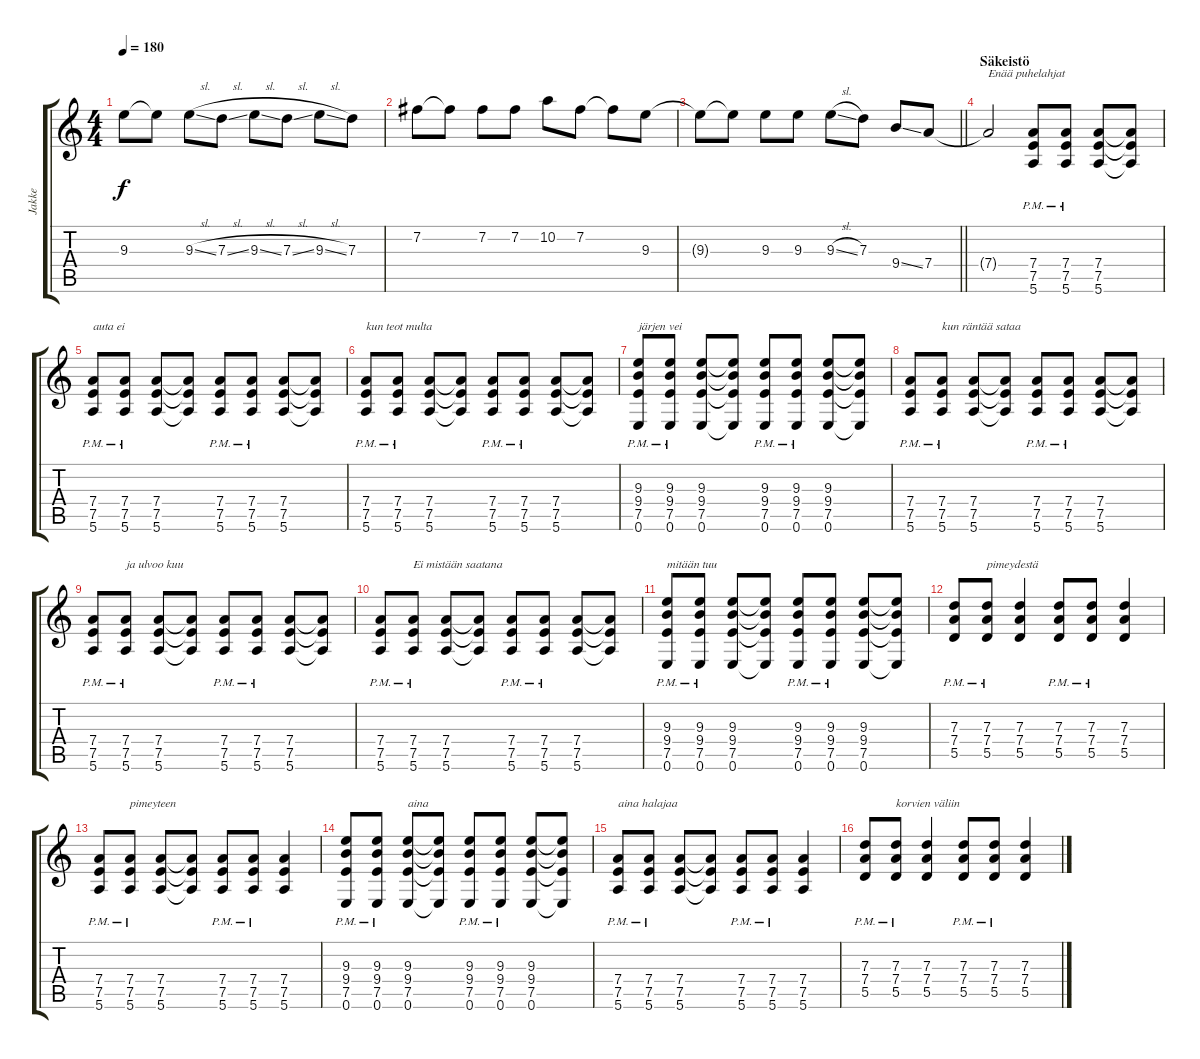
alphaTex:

\track ("Jakke" "Jakke") {instrument overdrivenguitar}
\staff {score tabs}
\tuning (E4 B3 G3 D3 A2 E2) {hide}
\ts (4 4)
\tempo 180
\clef g2
\ks c
9.3{t}.8{dy f} 9.3{t}.8 9.3{sl}.8 7.3{sl}.8 9.3{sl}.8 7.3{sl}.8 9.3{sl}.8 7.3.8 |
7.2.8 7.2{t}.8 7.2.8 7.2.8 10.2.8 7.2.8 7.2{t}.8 9.3.8 |
\barLineRight lightlight
9.3{t}.8 9.3{t}.8 9.3.8 9.3.8 9.3{sl}.8 7.3.8 9.4{ss}.8 7.4.8 |
\section ("" "Säkeistö")
7.4{t}.2{txt "Enää puhelahjat" volume 13} (7.4{pm} 7.5{pm} 5.6{pm}).8 (7.4{pm} 7.5{pm} 5.6{pm}).8 (7.4 7.5 5.6).8 (7.4{t} 7.5{t} 5.6{t}).8 |
(7.4{pm} 7.5{pm} 5.6{pm}).8{txt "auta ei"} (7.4{pm} 7.5{pm} 5.6{pm}).8 (7.4 7.5 5.6).8 (7.4{t} 7.5{t} 5.6{t}).8 (7.4{pm} 7.5{pm} 5.6{pm}).8 (7.4{pm} 7.5{pm} 5.6{pm}).8 (7.4 7.5 5.6).8 (7.4{t} 7.5{t} 5.6{t}).8 |
(7.4{pm} 7.5{pm} 5.6{pm}).8{txt "kun teot multa"} (7.4{pm} 7.5{pm} 5.6{pm}).8 (7.4 7.5 5.6).8 (7.4{t} 7.5{t} 5.6{t}).8 (7.4{pm} 7.5{pm} 5.6{pm}).8 (7.4{pm} 7.5{pm} 5.6{pm}).8 (7.4 7.5 5.6).8 (7.4{t} 7.5{t} 5.6{t}).8 |
(9.3{pm} 9.4{pm} 7.5{pm} 0.6{pm}).8{txt "järjen vei"} (9.3{pm} 9.4{pm} 7.5{pm} 0.6{pm}).8 (9.3 9.4 7.5 0.6).8 (9.3{t} 9.4{t} 7.5{t} 0.6{t}).8 (9.3{pm} 9.4{pm} 7.5{pm} 0.6{pm}).8 (9.3{pm} 9.4{pm} 7.5{pm} 0.6{pm}).8 (9.3 9.4 7.5 0.6).8 (9.3{t} 9.4{t} 7.5{t} 0.6{t}).8 |
(7.4{pm} 7.5{pm} 5.6{pm}).8 (7.4{pm} 7.5{pm} 5.6{pm}).8{txt "kun räntää sataa"} (7.4 7.5 5.6).8 (7.4{t} 7.5{t} 5.6{t}).8 (7.4{pm} 7.5{pm} 5.6{pm}).8 (7.4{pm} 7.5{pm} 5.6{pm}).8 (7.4 7.5 5.6).8 (7.4{t} 7.5{t} 5.6{t}).8 |
(7.4{pm} 7.5{pm} 5.6{pm}).8 (7.4{pm} 7.5{pm} 5.6{pm}).8{txt "ja ulvoo kuu"} (7.4 7.5 5.6).8 (7.4{t} 7.5{t} 5.6{t}).8 (7.4{pm} 7.5{pm} 5.6{pm}).8 (7.4{pm} 7.5{pm} 5.6{pm}).8 (7.4 7.5 5.6).8 (7.4{t} 7.5{t} 5.6{t}).8 |
(7.4{pm} 7.5{pm} 5.6{pm}).8 (7.4{pm} 7.5{pm} 5.6{pm}).8{txt "Ei mistään saatana"} (7.4 7.5 5.6).8 (7.4{t} 7.5{t} 5.6{t}).8 (7.4{pm} 7.5{pm} 5.6{pm}).8 (7.4{pm} 7.5{pm} 5.6{pm}).8 (7.4 7.5 5.6).8 (7.4{t} 7.5{t} 5.6{t}).8 |
(9.3{pm} 9.4{pm} 7.5{pm} 0.6{pm}).8{txt "mitään tuu"} (9.3{pm} 9.4{pm} 7.5{pm} 0.6{pm}).8 (9.3 9.4 7.5 0.6).8 (9.3{t} 9.4{t} 7.5{t} 0.6{t}).8 (9.3{pm} 9.4{pm} 7.5{pm} 0.6{pm}).8 (9.3{pm} 9.4{pm} 7.5{pm} 0.6{pm}).8 (9.3 9.4 7.5 0.6).8 (9.3{t} 9.4{t} 7.5{t} 0.6{t}).8 |
(7.3{pm} 7.4{pm} 5.5{pm}).8 (7.3{pm} 7.4{pm} 5.5{pm}).8{txt "pimeydestä"} (7.3 7.4 5.5).4 (7.3{pm} 7.4{pm} 5.5{pm}).8 (7.3{pm} 7.4{pm} 5.5{pm}).8 (7.3 7.4 5.5).4 |
(7.4{pm} 7.5{pm} 5.6{pm}).8 (7.4{pm} 7.5{pm} 5.6{pm}).8{txt "pimeyteen"} (7.4 7.5 5.6).8 (7.4{t} 7.5{t} 5.6{t}).8 (7.4{pm} 7.5{pm} 5.6{pm}).8 (7.4{pm} 7.5{pm} 5.6{pm}).8 (7.4 7.5 5.6).4 |
(9.3{pm} 9.4{pm} 7.5{pm} 0.6{pm}).8 (9.3{pm} 9.4{pm} 7.5{pm} 0.6{pm}).8 (9.3 9.4 7.5 0.6).8{txt "aina"} (9.3{t} 9.4{t} 7.5{t} 0.6{t}).8 (9.3{pm} 9.4{pm} 7.5{pm} 0.6{pm}).8 (9.3{pm} 9.4{pm} 7.5{pm} 0.6{pm}).8 (9.3 9.4 7.5 0.6).8 (9.3{t} 9.4{t} 7.5{t} 0.6{t}).8 |
(7.4{pm} 7.5{pm} 5.6{pm}).8{txt "aina halajaa"} (7.4{pm} 7.5{pm} 5.6{pm}).8 (7.4 7.5 5.6).8 (7.4{t} 7.5{t} 5.6{t}).8 (7.4{pm} 7.5{pm} 5.6{pm}).8 (7.4{pm} 7.5{pm} 5.6{pm}).8 (7.4 7.5 5.6).4 |
(7.3{pm} 7.4{pm} 5.5{pm}).8 (7.3{pm} 7.4{pm} 5.5{pm}).8{txt "korvien väliin"} (7.3 7.4 5.5).4 (7.3{pm} 7.4{pm} 5.5{pm}).8 (7.3{pm} 7.4{pm} 5.5{pm}).8 (7.3 7.4 5.5).4
